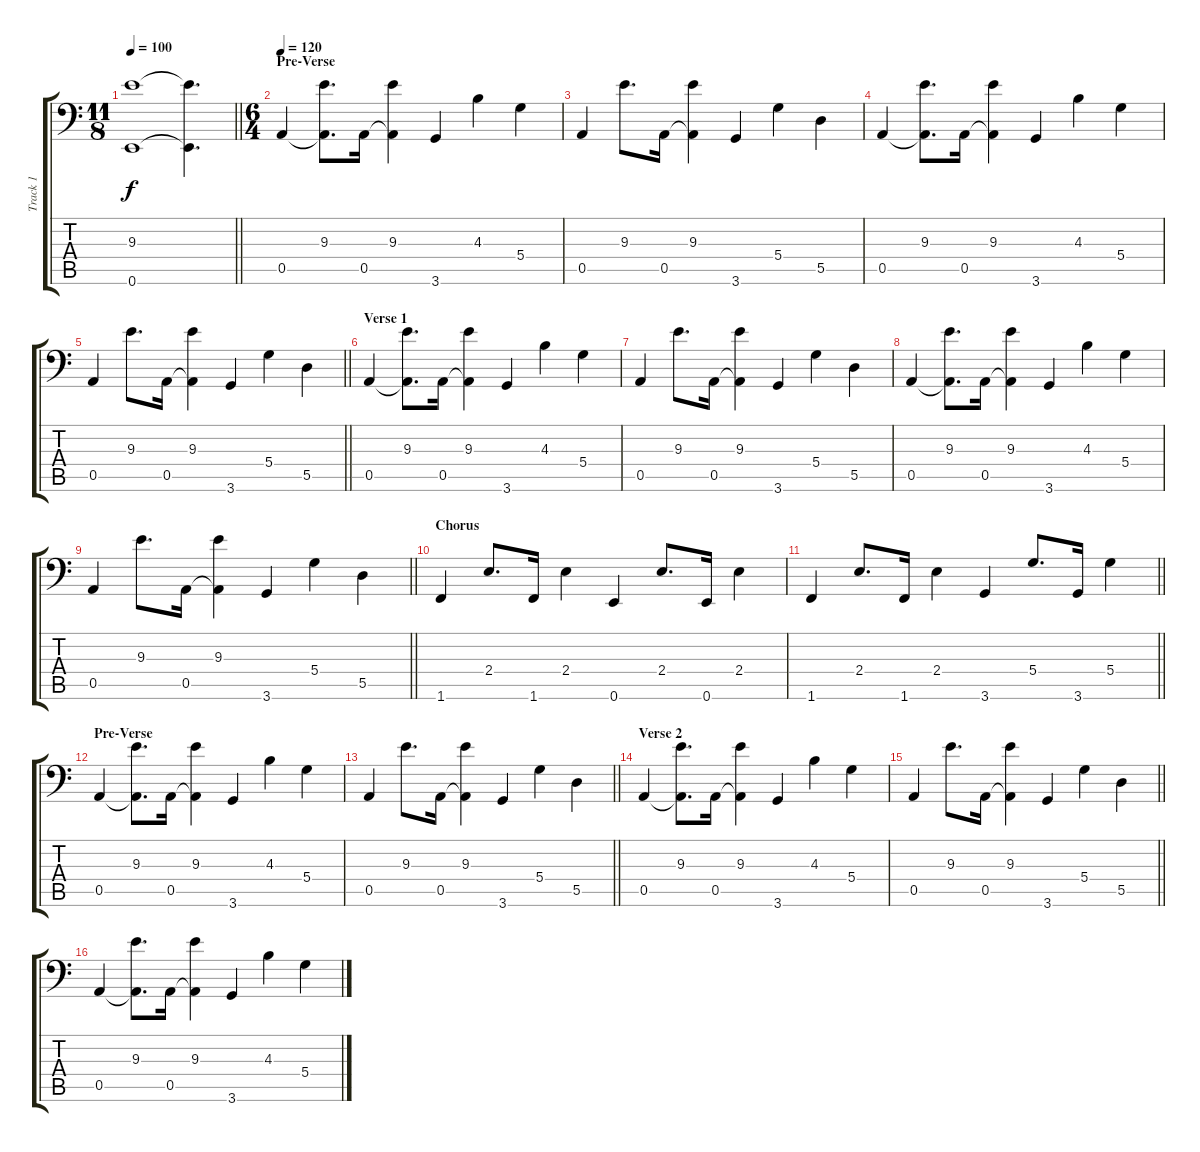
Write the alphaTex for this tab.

\track ("Track 1" "Track 1") {instrument electricbassfinger}
\staff {score tabs}
\tuning (E3 B2 G2 D2 A1 E1) {hide}
\ts (11 8)
\tempo 100
\clef f4
\barLineRight lightlight
\ks c
(9.3{t} 0.6{t}).1{dy f} (9.3{t} 0.6{t}).4{d} |
\ts (6 4)
\section ("" "Pre-Verse")
\tempo 120
0.5.4 (9.3 0.5{t}).8{d} 0.5.16 (9.3 0.5{t}).4 3.6.4 4.3.4 5.4.4 |
0.5.4 9.3.8{d} 0.5.16 (9.3 0.5{t}).4 3.6.4 5.4.4 5.5.4 |
0.5.4 (9.3 0.5{t}).8{d} 0.5.16 (9.3 0.5{t}).4 3.6.4 4.3.4 5.4.4 |
\barLineRight lightlight
0.5.4 9.3.8{d} 0.5.16 (9.3 0.5{t}).4 3.6.4 5.4.4 5.5.4 |
\section ("" "Verse 1")
0.5.4 (9.3 0.5{t}).8{d} 0.5.16 (9.3 0.5{t}).4 3.6.4 4.3.4 5.4.4 |
0.5.4 9.3.8{d} 0.5.16 (9.3 0.5{t}).4 3.6.4 5.4.4 5.5.4 |
0.5.4 (9.3 0.5{t}).8{d} 0.5.16 (9.3 0.5{t}).4 3.6.4 4.3.4 5.4.4 |
\barLineRight lightlight
0.5.4 9.3.8{d} 0.5.16 (9.3 0.5{t}).4 3.6.4 5.4.4 5.5.4 |
\section ("" "Chorus")
1.6.4 2.4.8{d} 1.6.16 2.4.4 0.6.4 2.4.8{d} 0.6.16 2.4.4 |
\barLineRight lightlight
1.6.4 2.4.8{d} 1.6.16 2.4.4 3.6.4 5.4.8{d} 3.6.16 5.4.4 |
\section ("" "Pre-Verse")
0.5.4 (9.3 0.5{t}).8{d} 0.5.16 (9.3 0.5{t}).4 3.6.4 4.3.4 5.4.4 |
\barLineRight lightlight
0.5.4 9.3.8{d} 0.5.16 (9.3 0.5{t}).4 3.6.4 5.4.4 5.5.4 |
\section ("" "Verse 2")
0.5.4 (9.3 0.5{t}).8{d} 0.5.16 (9.3 0.5{t}).4 3.6.4 4.3.4 5.4.4 |
\barLineRight lightlight
0.5.4 9.3.8{d} 0.5.16 (9.3 0.5{t}).4 3.6.4 5.4.4 5.5.4 |
0.5.4 (9.3 0.5{t}).8{d} 0.5.16 (9.3 0.5{t}).4 3.6.4 4.3.4 5.4.4
